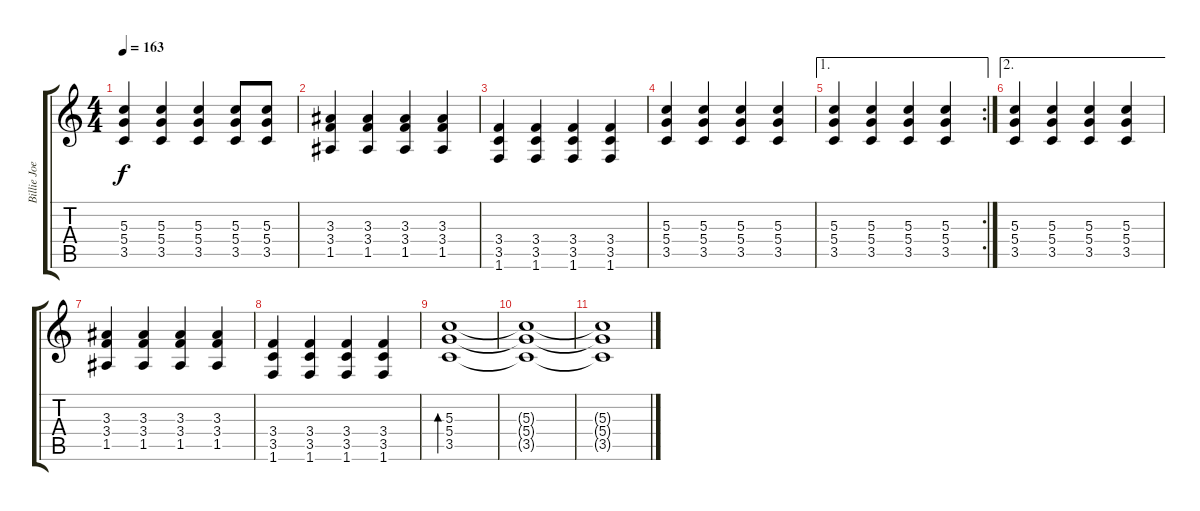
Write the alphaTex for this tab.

\track ("Billie Joe - Electric Rhythm Guitar" "Billie Joe") {instrument distortionguitar}
\staff {score tabs}
\tuning (E4 B3 G3 D3 A2 E2) {hide}
\ts (4 4)
\tempo 163
\clef g2
\ks c
(5.3 5.4 3.5).4{dy f} (5.3 5.4 3.5).4 (5.3 5.4 3.5).4 (5.3 5.4 3.5).8 (5.3 5.4 3.5).8 |
(3.3 3.4 1.5).4 (3.3 3.4 1.5).4 (3.3 3.4 1.5).4 (3.3 3.4 1.5).4 |
(3.4 3.5 1.6).4 (3.4 3.5 1.6).4 (3.4 3.5 1.6).4 (3.4 3.5 1.6).4 |
(5.3 5.4 3.5).4 (5.3 5.4 3.5).4 (5.3 5.4 3.5).4 (5.3 5.4 3.5).4 |
\ae 1
\rc 2
(5.3 5.4 3.5).4 (5.3 5.4 3.5).4 (5.3 5.4 3.5).4 (5.3 5.4 3.5).4 |
\ae 2
(5.3 5.4 3.5).4 (5.3 5.4 3.5).4 (5.3 5.4 3.5).4 (5.3 5.4 3.5).4 |
(3.3 3.4 1.5).4 (3.3 3.4 1.5).4 (3.3 3.4 1.5).4 (3.3 3.4 1.5).4 |
(3.4 3.5 1.6).4 (3.4 3.5 1.6).4 (3.4 3.5 1.6).4 (3.4 3.5 1.6).4 |
(5.3 5.4 3.5).1{bd 120} |
(5.3{t} 5.4{t} 3.5{t}).1 |
(5.3{t} 5.4{t} 3.5{t}).1
